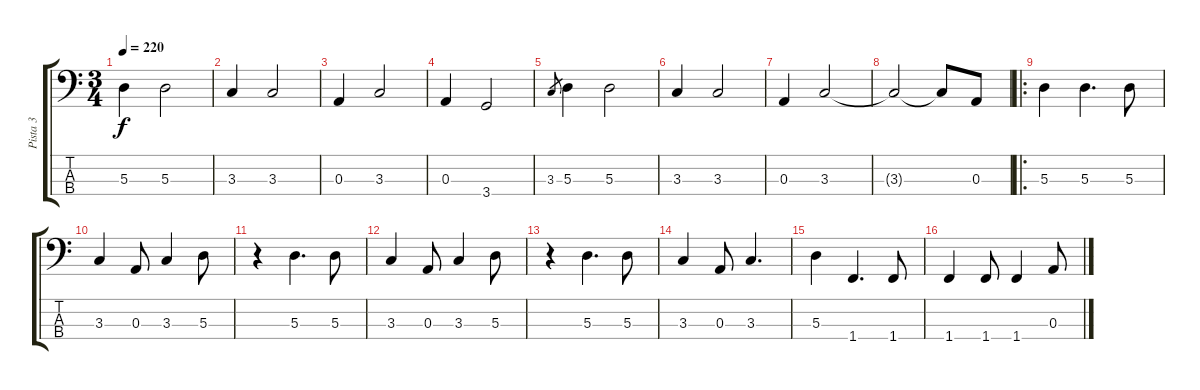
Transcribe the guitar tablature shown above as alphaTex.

\track ("Pista 3" "Pista 3") {instrument electricbassfinger}
\staff {score tabs}
\tuning (G2 D2 A1 E1) {hide}
\ts (3 4)
\tempo 220
\clef f4
\ks c
5.3.4{dy f} 5.3.2 |
3.3.4 3.3.2 |
0.3.4 3.3.2 |
0.3.4 3.4.2 |
3.3.8{gr} 5.3.4 5.3.2 |
3.3.4 3.3.2 |
0.3.4 3.3.2 |
3.3{t}.2 3.3{t}.8 0.3.8 |
\ro
5.3.4 5.3.4{d} 5.3.8 |
3.3.4 0.3.8 3.3.4 5.3.8 |
r.4 5.3.4{d} 5.3.8 |
3.3.4 0.3.8 3.3.4 5.3.8 |
r.4 5.3.4{d} 5.3.8 |
3.3.4 0.3.8 3.3.4{d} |
5.3.4 1.4.4{d} 1.4.8 |
1.4.4 1.4.8 1.4.4 0.3.8
